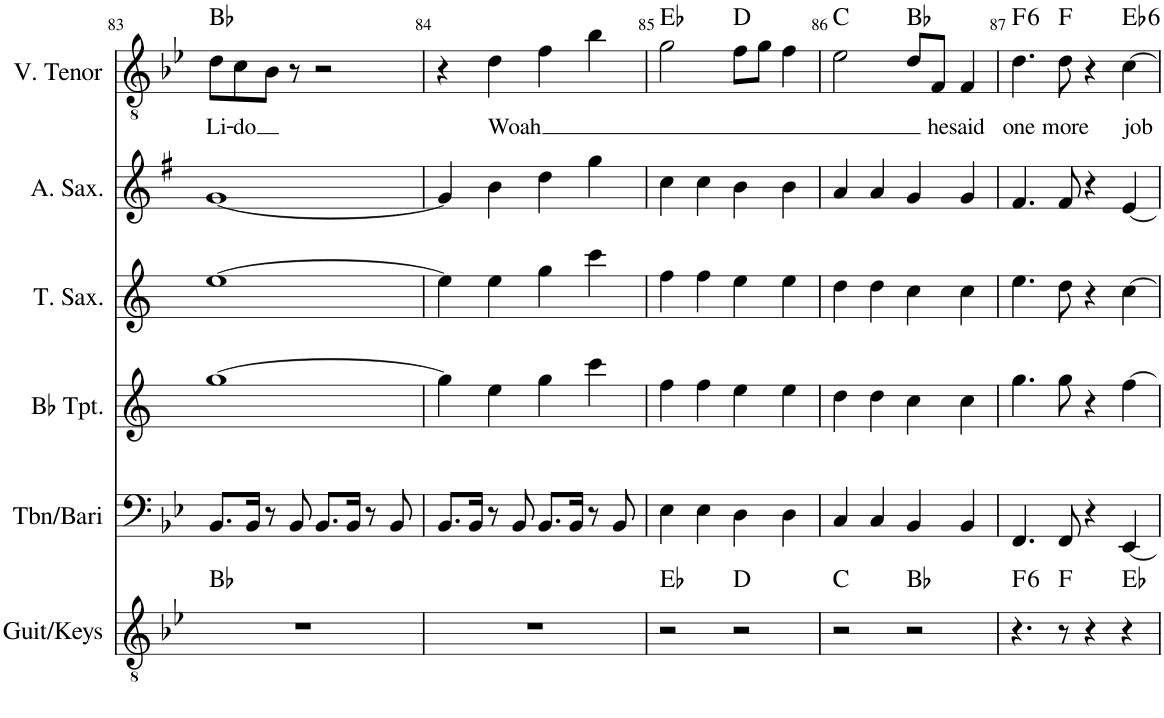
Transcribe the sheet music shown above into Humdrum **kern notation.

**kern	**harte	**kern	**kern	**kern	**kern	**kern	**text	**harte
*part6	*part6	*part5	*part4	*part3	*part2	*part1	*part1	*part1
*staff6	*	*staff5	*staff4	*staff3	*staff2	*staff1	*staff1	*
*I"Guit/Keys	*	*I"Tbn/Bari	*I"Bb Trumpet	*I"Tenor Saxophone	*I"Alto Saxophone	*I"V. Tenor	*	*
*I'Guit/Keys	*	*I'Tbn/Bari	*I'Bb Tpt.	*I'T. Sax.	*I'A. Sax.	*I'V. Tenor	*	*
!!LO:PB:g=z
*clefGv2	*	*clefF4	*clefG2	*clefG2	*clefG2	*clefGv2	*	*
*	*	*	*Trd1c2	*Trd8c14	*Trd5c9	*	*	*
*k[b-e-]	*	*k[b-e-]	*k[]	*k[]	*k[f#]	*k[b-e-]	*	*
*M4/4	*	*M4/4	*M4/4	*M4/4	*M4/4	*M4/4	*	*
=83	=83	=83	=83	=83	=83	=83	=83	=83
!	!	!	!	!	!	!	!LO:LY:b	!
1r	Bb:maj	8.BB-/L	[1gg	[1ee	[1g	8d\L	Li-	Bb:maj
!	!	!	!	!	!	!	!LO:LY:b	!
.	.	.	.	.	.	8c\	-do	.
.	.	16BB-/Jk	.	.	.	.	.	.
.	.	8r	.	.	.	8B-\J	.	.
.	.	8BB-/	.	.	.	8r	.	.
.	.	8.BB-/L	.	.	.	2r	.	.
.	.	16BB-/Jk	.	.	.	.	.	.
.	.	8r	.	.	.	.	.	.
.	.	8BB-/	.	.	.	.	.	.
=84	=84	=84	=84	=84	=84	=84	=84	=84
1r	.	8.BB-/L	4gg\]	4ee\]	4g/]	4r	.	.
.	.	16BB-/Jk	.	.	.	.	.	.
!	!	!	!	!	!	!	!LO:LY:b	!
.	.	8r	4ee\	4ee\	4b\	4d\	Woah	.
.	.	8BB-/	.	.	.	.	.	.
.	.	8.BB-/L	4gg\	4gg\	4dd\	4f\	.	.
.	.	16BB-/Jk	.	.	.	.	.	.
.	.	8r	4ccc\	4ccc\	4gg\	4b-\	.	.
.	.	8BB-/	.	.	.	.	.	.
=85	=85	=85	=85	=85	=85	=85	=85	=85
2r	Eb:maj	4E-\	4ff\	4ff\	4cc\	2g\	.	Eb:maj
.	.	4E-\	4ff\	4ff\	4cc\	.	.	.
2r	D:maj	4D\	4ee\	4ee\	4b\	8f\L	.	D:maj
.	.	.	.	.	.	8g\J	.	.
.	.	4D\	4ee\	4ee\	4b\	4f\	.	.
=86	=86	=86	=86	=86	=86	=86	=86	=86
2r	C:maj	4C/	4dd\	4dd\	4a/	2e-\	.	C:maj
.	.	4C/	4dd\	4dd\	4a/	.	.	.
2r	Bb:maj	4BB-/	4cc\	4cc\	4g/	8d/L	.	Bb:maj
!	!	!	!	!	!	!	!LO:LY:b	!
.	.	.	.	.	.	8F/J	he	.
!	!	!	!	!	!	!	!LO:LY:b	!
.	.	4BB-/	4cc\	4cc\	4g/	4F/	said	.
=87	=87	=87	=87	=87	=87	=87	=87	=87
!	!LO:H:kt=6	!	!	!	!	!	!LO:LY:b	!LO:H:kt=6
4.r	F:maj6	4.FF/	4.gg\	4.ee\	4.f#/	4.d\	one	F:maj6
!	!	!	!	!	!	!	!LO:LY:b	!
8r	F:maj	8FF/	8gg\	8dd\	8f#/	8d\	more	F:maj
4r	.	4r	4r	4r	4r	4r	.	.
!	!	!	!	!	!	!	!LO:LY:b	!LO:H:kt=6
4r	Eb:maj	[4EE-/	[4ff\	[4cc\	[4e/	[4c\	job	Eb:maj6
=	=	=	=	=	=	=	=	=
*-	*-	*-	*-	*-	*-	*-	*-	*-
